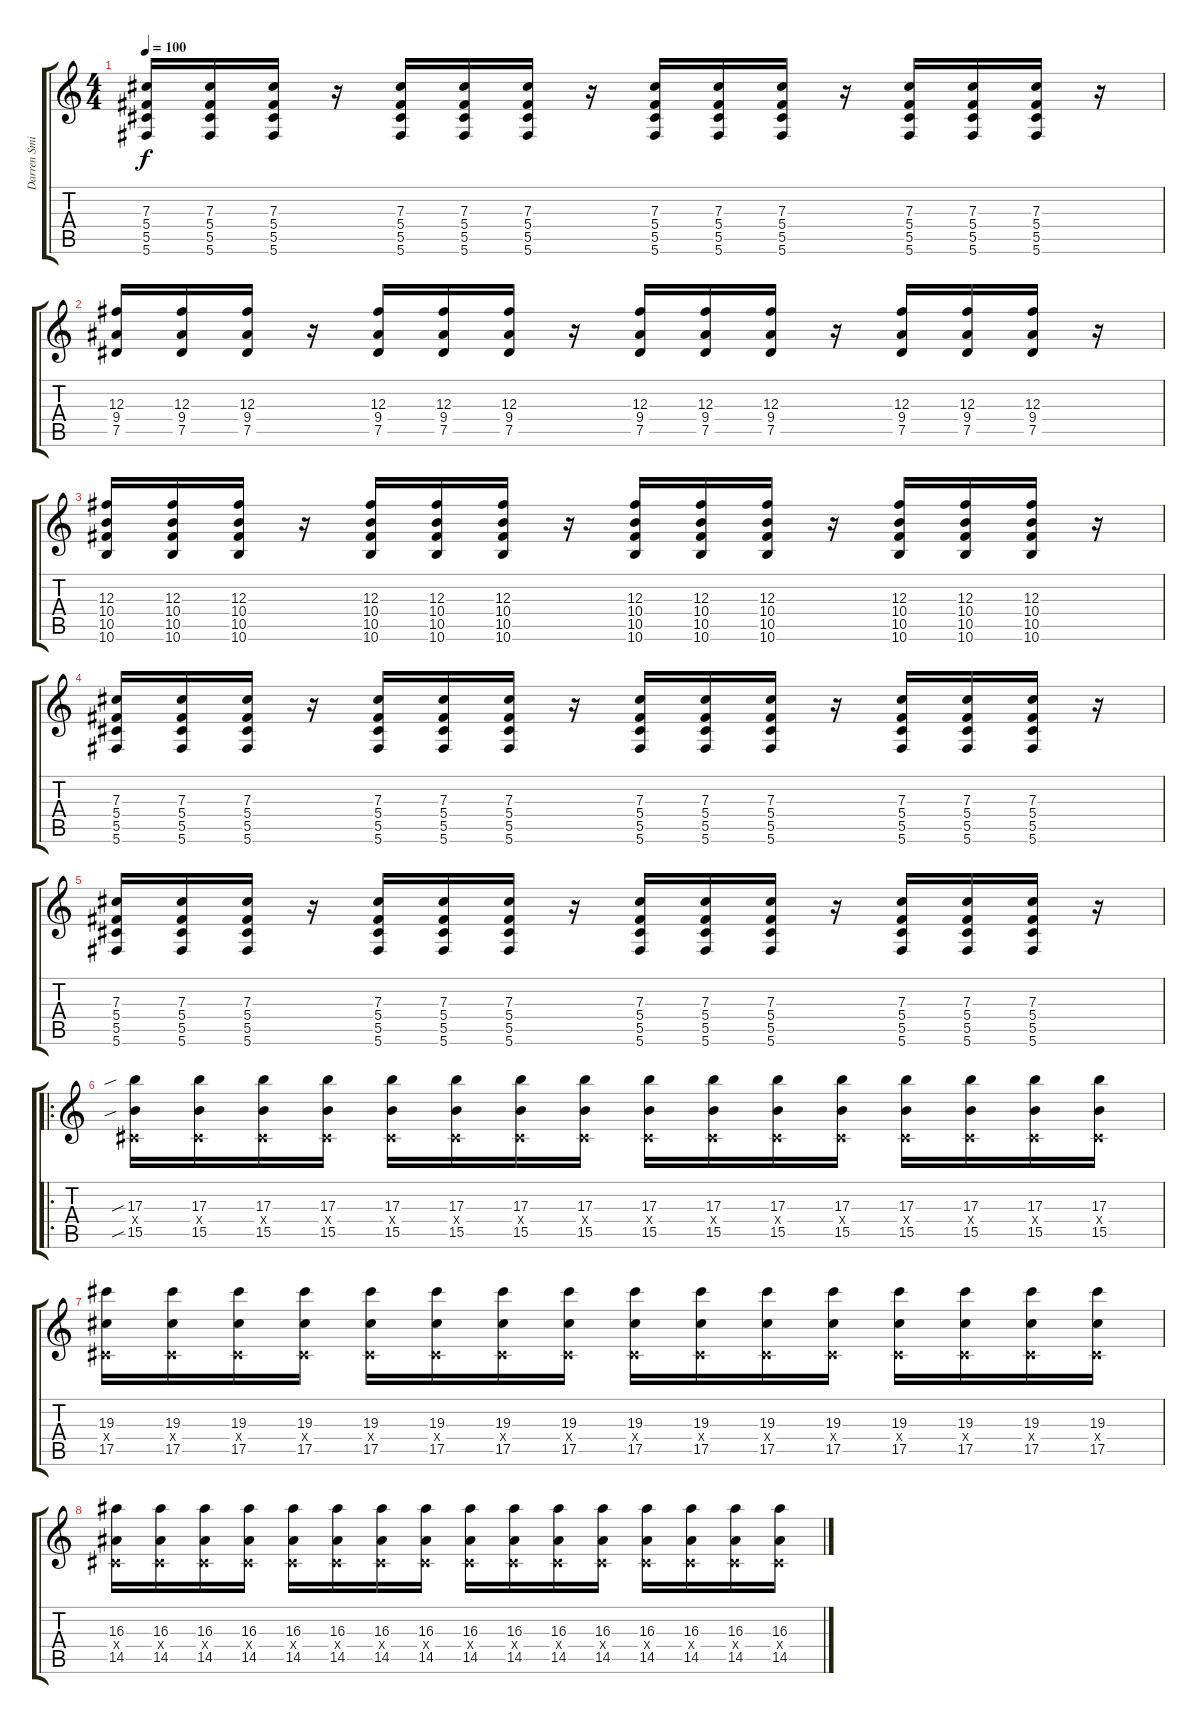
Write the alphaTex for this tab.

\track ("Darren Smith" "Darren Smi") {instrument overdrivenguitar}
\staff {score tabs}
\tuning (Eb4 Bb3 Gb3 Db3 Ab2 Db2) {hide}
\ts (4 4)
\tempo 100
\clef g2
\ks c
(7.3 5.4 5.5 5.6).16{dy f} (7.3 5.4 5.5 5.6).16 (7.3 5.4 5.5 5.6).16 r.16 (7.3 5.4 5.5 5.6).16 (7.3 5.4 5.5 5.6).16 (7.3 5.4 5.5 5.6).16 r.16 (7.3 5.4 5.5 5.6).16 (7.3 5.4 5.5 5.6).16 (7.3 5.4 5.5 5.6).16 r.16 (7.3 5.4 5.5 5.6).16 (7.3 5.4 5.5 5.6).16 (7.3 5.4 5.5 5.6).16 r.16 |
(12.3 9.4 7.5).16 (12.3 9.4 7.5).16 (12.3 9.4 7.5).16 r.16 (12.3 9.4 7.5).16 (12.3 9.4 7.5).16 (12.3 9.4 7.5).16 r.16 (12.3 9.4 7.5).16 (12.3 9.4 7.5).16 (12.3 9.4 7.5).16 r.16 (12.3 9.4 7.5).16 (12.3 9.4 7.5).16 (12.3 9.4 7.5).16 r.16 |
(12.3 10.4 10.5 10.6).16 (12.3 10.4 10.5 10.6).16 (12.3 10.4 10.5 10.6).16 r.16 (12.3 10.4 10.5 10.6).16 (12.3 10.4 10.5 10.6).16 (12.3 10.4 10.5 10.6).16 r.16 (12.3 10.4 10.5 10.6).16 (12.3 10.4 10.5 10.6).16 (12.3 10.4 10.5 10.6).16 r.16 (12.3 10.4 10.5 10.6).16 (12.3 10.4 10.5 10.6).16 (12.3 10.4 10.5 10.6).16 r.16 |
(7.3 5.4 5.5 5.6).16 (7.3 5.4 5.5 5.6).16 (7.3 5.4 5.5 5.6).16 r.16 (7.3 5.4 5.5 5.6).16 (7.3 5.4 5.5 5.6).16 (7.3 5.4 5.5 5.6).16 r.16 (7.3 5.4 5.5 5.6).16 (7.3 5.4 5.5 5.6).16 (7.3 5.4 5.5 5.6).16 r.16 (7.3 5.4 5.5 5.6).16 (7.3 5.4 5.5 5.6).16 (7.3 5.4 5.5 5.6).16 r.16 |
(7.3 5.4 5.5 5.6).16 (7.3 5.4 5.5 5.6).16 (7.3 5.4 5.5 5.6).16 r.16 (7.3 5.4 5.5 5.6).16 (7.3 5.4 5.5 5.6).16 (7.3 5.4 5.5 5.6).16 r.16 (7.3 5.4 5.5 5.6).16 (7.3 5.4 5.5 5.6).16 (7.3 5.4 5.5 5.6).16 r.16 (7.3 5.4 5.5 5.6).16 (7.3 5.4 5.5 5.6).16 (7.3 5.4 5.5 5.6).16 r.16 |
\ro
(17.3{sib} 0.4{x} 15.5{sib}).16 (17.3 0.4{x} 15.5).16 (17.3 0.4{x} 15.5).16 (17.3 0.4{x} 15.5).16 (17.3 0.4{x} 15.5).16 (17.3 0.4{x} 15.5).16 (17.3 0.4{x} 15.5).16 (17.3 0.4{x} 15.5).16 (17.3 0.4{x} 15.5).16 (17.3 0.4{x} 15.5).16 (17.3 0.4{x} 15.5).16 (17.3 0.4{x} 15.5).16 (17.3 0.4{x} 15.5).16 (17.3 0.4{x} 15.5).16 (17.3 0.4{x} 15.5).16 (17.3 0.4{x} 15.5).16 |
(19.3 0.4{x} 17.5).16 (19.3 0.4{x} 17.5).16 (19.3 0.4{x} 17.5).16 (19.3 0.4{x} 17.5).16 (19.3 0.4{x} 17.5).16 (19.3 0.4{x} 17.5).16 (19.3 0.4{x} 17.5).16 (19.3 0.4{x} 17.5).16 (19.3 0.4{x} 17.5).16 (19.3 0.4{x} 17.5).16 (19.3 0.4{x} 17.5).16 (19.3 0.4{x} 17.5).16 (19.3 0.4{x} 17.5).16 (19.3 0.4{x} 17.5).16 (19.3 0.4{x} 17.5).16 (19.3 0.4{x} 17.5).16 |
(16.3 0.4{x} 14.5).16 (16.3 0.4{x} 14.5).16 (16.3 0.4{x} 14.5).16 (16.3 0.4{x} 14.5).16 (16.3 0.4{x} 14.5).16 (16.3 0.4{x} 14.5).16 (16.3 0.4{x} 14.5).16 (16.3 0.4{x} 14.5).16 (16.3 0.4{x} 14.5).16 (16.3 0.4{x} 14.5).16 (16.3 0.4{x} 14.5).16 (16.3 0.4{x} 14.5).16 (16.3 0.4{x} 14.5).16 (16.3 0.4{x} 14.5).16 (16.3 0.4{x} 14.5).16 (16.3 0.4{x} 14.5).16
